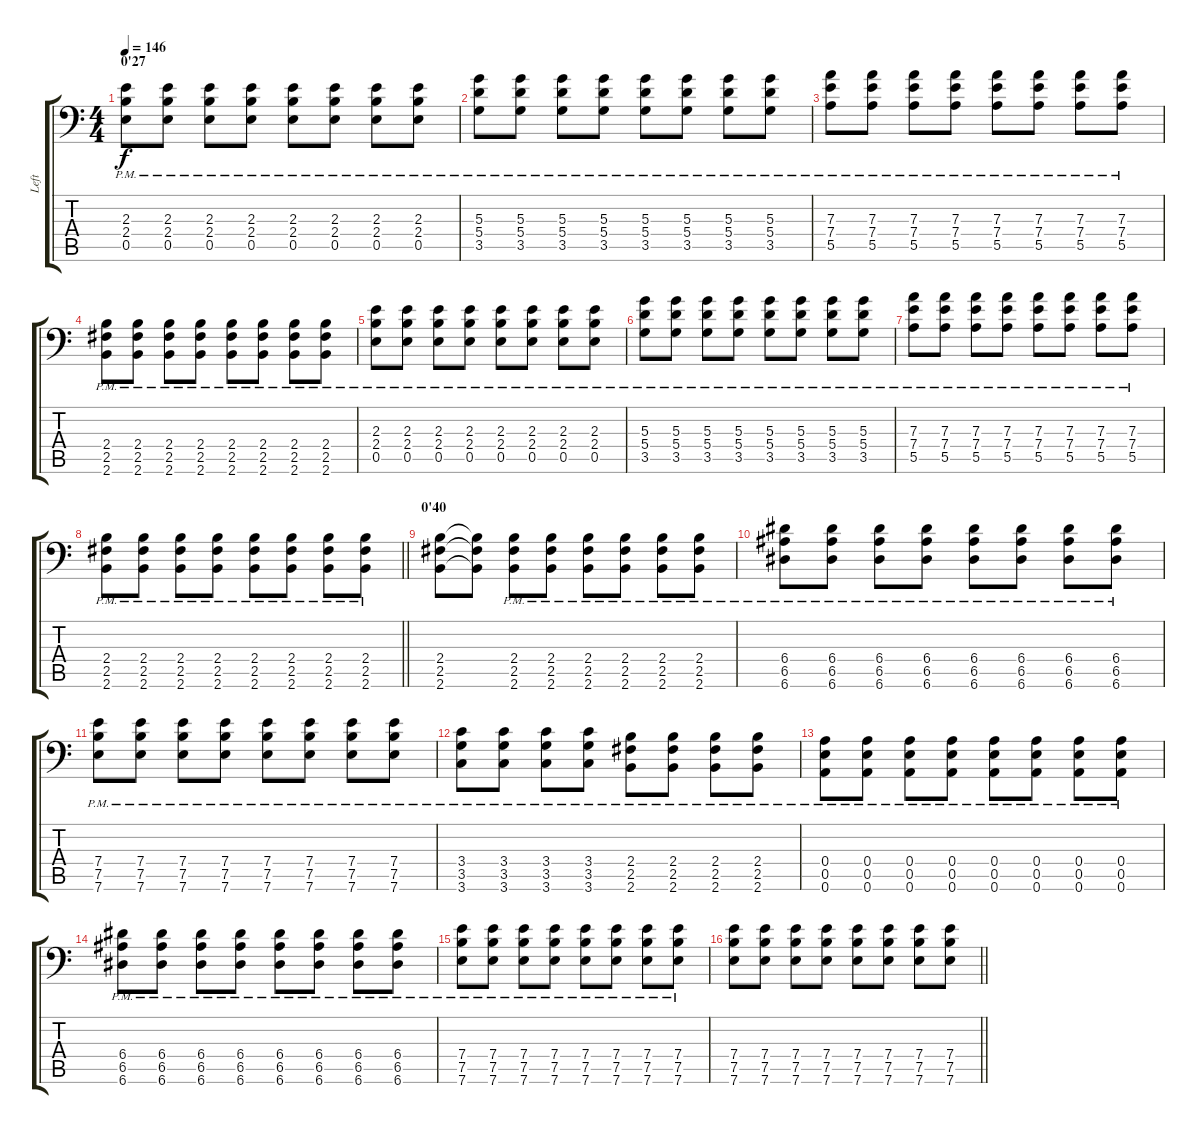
\track ("Left" "Left") {instrument distortionguitar}
\staff {score tabs}
\tuning (B3 Gb3 D3 A2 E2 A1) {hide}
\ts (4 4)
\section ("" "0'27")
\tempo 146
\clef f4
\ks c
(2.3{pm} 2.4{pm} 0.5{pm}).8{dy f} (2.3{pm} 2.4{pm} 0.5{pm}).8 (2.3{pm} 2.4{pm} 0.5{pm}).8 (2.3{pm} 2.4{pm} 0.5{pm}).8 (2.3{pm} 2.4{pm} 0.5{pm}).8 (2.3{pm} 2.4{pm} 0.5{pm}).8 (2.3{pm} 2.4{pm} 0.5{pm}).8 (2.3{pm} 2.4{pm} 0.5{pm}).8 |
(5.3{pm} 5.4{pm} 3.5{pm}).8 (5.3{pm} 5.4{pm} 3.5{pm}).8 (5.3{pm} 5.4{pm} 3.5{pm}).8 (5.3{pm} 5.4{pm} 3.5{pm}).8 (5.3{pm} 5.4{pm} 3.5{pm}).8 (5.3{pm} 5.4{pm} 3.5{pm}).8 (5.3{pm} 5.4{pm} 3.5{pm}).8 (5.3{pm} 5.4{pm} 3.5{pm}).8 |
(7.3{pm} 7.4{pm} 5.5{pm}).8 (7.3{pm} 7.4{pm} 5.5{pm}).8 (7.3{pm} 7.4{pm} 5.5{pm}).8 (7.3{pm} 7.4{pm} 5.5{pm}).8 (7.3{pm} 7.4{pm} 5.5{pm}).8 (7.3{pm} 7.4{pm} 5.5{pm}).8 (7.3{pm} 7.4{pm} 5.5{pm}).8 (7.3{pm} 7.4{pm} 5.5{pm}).8 |
(2.4{pm} 2.5{pm} 2.6{pm}).8 (2.4{pm} 2.5{pm} 2.6{pm}).8 (2.4{pm} 2.5{pm} 2.6{pm}).8 (2.4{pm} 2.5{pm} 2.6{pm}).8 (2.4{pm} 2.5{pm} 2.6{pm}).8 (2.4{pm} 2.5{pm} 2.6{pm}).8 (2.4{pm} 2.5{pm} 2.6{pm}).8 (2.4{pm} 2.5{pm} 2.6{pm}).8 |
(2.3{pm} 2.4{pm} 0.5{pm}).8 (2.3{pm} 2.4{pm} 0.5{pm}).8 (2.3{pm} 2.4{pm} 0.5{pm}).8 (2.3{pm} 2.4{pm} 0.5{pm}).8 (2.3{pm} 2.4{pm} 0.5{pm}).8 (2.3{pm} 2.4{pm} 0.5{pm}).8 (2.3{pm} 2.4{pm} 0.5{pm}).8 (2.3{pm} 2.4{pm} 0.5{pm}).8 |
(5.3{pm} 5.4{pm} 3.5{pm}).8 (5.3{pm} 5.4{pm} 3.5{pm}).8 (5.3{pm} 5.4{pm} 3.5{pm}).8 (5.3{pm} 5.4{pm} 3.5{pm}).8 (5.3{pm} 5.4{pm} 3.5{pm}).8 (5.3{pm} 5.4{pm} 3.5{pm}).8 (5.3{pm} 5.4{pm} 3.5{pm}).8 (5.3{pm} 5.4{pm} 3.5{pm}).8 |
(7.3{pm} 7.4{pm} 5.5{pm}).8 (7.3{pm} 7.4{pm} 5.5{pm}).8 (7.3{pm} 7.4{pm} 5.5{pm}).8 (7.3{pm} 7.4{pm} 5.5{pm}).8 (7.3{pm} 7.4{pm} 5.5{pm}).8 (7.3{pm} 7.4{pm} 5.5{pm}).8 (7.3{pm} 7.4{pm} 5.5{pm}).8 (7.3{pm} 7.4{pm} 5.5{pm}).8 |
\barLineRight lightlight
(2.4{pm} 2.5{pm} 2.6{pm}).8 (2.4{pm} 2.5{pm} 2.6{pm}).8 (2.4{pm} 2.5{pm} 2.6{pm}).8 (2.4{pm} 2.5{pm} 2.6{pm}).8 (2.4{pm} 2.5{pm} 2.6{pm}).8 (2.4{pm} 2.5{pm} 2.6{pm}).8 (2.4{pm} 2.5{pm} 2.6{pm}).8 (2.4{pm} 2.5{pm} 2.6{pm}).8 |
\section ("" "0'40")
(2.4 2.5 2.6).8 (2.4{t} 2.5{t} 2.6{t}).8 (2.4{pm} 2.5{pm} 2.6{pm}).8 (2.4{pm} 2.5{pm} 2.6{pm}).8 (2.4{pm} 2.5{pm} 2.6{pm}).8 (2.4{pm} 2.5{pm} 2.6{pm}).8 (2.4{pm} 2.5{pm} 2.6{pm}).8 (2.4{pm} 2.5{pm} 2.6{pm}).8 |
(6.4{pm} 6.5{pm} 6.6{pm}).8 (6.4{pm} 6.5{pm} 6.6{pm}).8 (6.4{pm} 6.5{pm} 6.6{pm}).8 (6.4{pm} 6.5{pm} 6.6{pm}).8 (6.4{pm} 6.5{pm} 6.6{pm}).8 (6.4{pm} 6.5{pm} 6.6{pm}).8 (6.4{pm} 6.5{pm} 6.6{pm}).8 (6.4{pm} 6.5{pm} 6.6{pm}).8 |
(7.4{pm} 7.5{pm} 7.6{pm}).8 (7.4{pm} 7.5{pm} 7.6{pm}).8 (7.4{pm} 7.5{pm} 7.6{pm}).8 (7.4{pm} 7.5{pm} 7.6{pm}).8 (7.4{pm} 7.5{pm} 7.6{pm}).8 (7.4{pm} 7.5{pm} 7.6{pm}).8 (7.4{pm} 7.5{pm} 7.6{pm}).8 (7.4{pm} 7.5{pm} 7.6{pm}).8 |
(3.4{pm} 3.5{pm} 3.6{pm}).8 (3.4{pm} 3.5{pm} 3.6{pm}).8 (3.4{pm} 3.5{pm} 3.6{pm}).8 (3.4{pm} 3.5{pm} 3.6{pm}).8 (2.4{pm} 2.5{pm} 2.6{pm}).8 (2.4{pm} 2.5{pm} 2.6{pm}).8 (2.4{pm} 2.5{pm} 2.6{pm}).8 (2.4{pm} 2.5{pm} 2.6{pm}).8 |
(0.4{pm} 0.5{pm} 0.6).8 (0.4{pm} 0.5{pm} 0.6).8 (0.4{pm} 0.5{pm} 0.6).8 (0.4{pm} 0.5{pm} 0.6).8 (0.4{pm} 0.5{pm} 0.6).8 (0.4{pm} 0.5{pm} 0.6).8 (0.4{pm} 0.5{pm} 0.6).8 (0.4{pm} 0.5{pm} 0.6).8 |
(6.4{pm} 6.5{pm} 6.6{pm}).8 (6.4{pm} 6.5{pm} 6.6{pm}).8 (6.4{pm} 6.5{pm} 6.6{pm}).8 (6.4{pm} 6.5{pm} 6.6{pm}).8 (6.4{pm} 6.5{pm} 6.6{pm}).8 (6.4{pm} 6.5{pm} 6.6{pm}).8 (6.4{pm} 6.5{pm} 6.6{pm}).8 (6.4{pm} 6.5{pm} 6.6{pm}).8 |
(7.4{pm} 7.5{pm} 7.6{pm}).8 (7.4{pm} 7.5{pm} 7.6{pm}).8 (7.4{pm} 7.5{pm} 7.6{pm}).8 (7.4{pm} 7.5{pm} 7.6{pm}).8 (7.4{pm} 7.5{pm} 7.6{pm}).8 (7.4{pm} 7.5{pm} 7.6{pm}).8 (7.4{pm} 7.5{pm} 7.6{pm}).8 (7.4{pm} 7.5{pm} 7.6{pm}).8 |
\barLineRight lightlight
(7.4 7.5 7.6).8 (7.4 7.5 7.6).8 (7.4 7.5 7.6).8 (7.4 7.5 7.6).8 (7.4 7.5 7.6).8 (7.4 7.5 7.6).8 (7.4 7.5 7.6).8 (7.4 7.5 7.6).8
